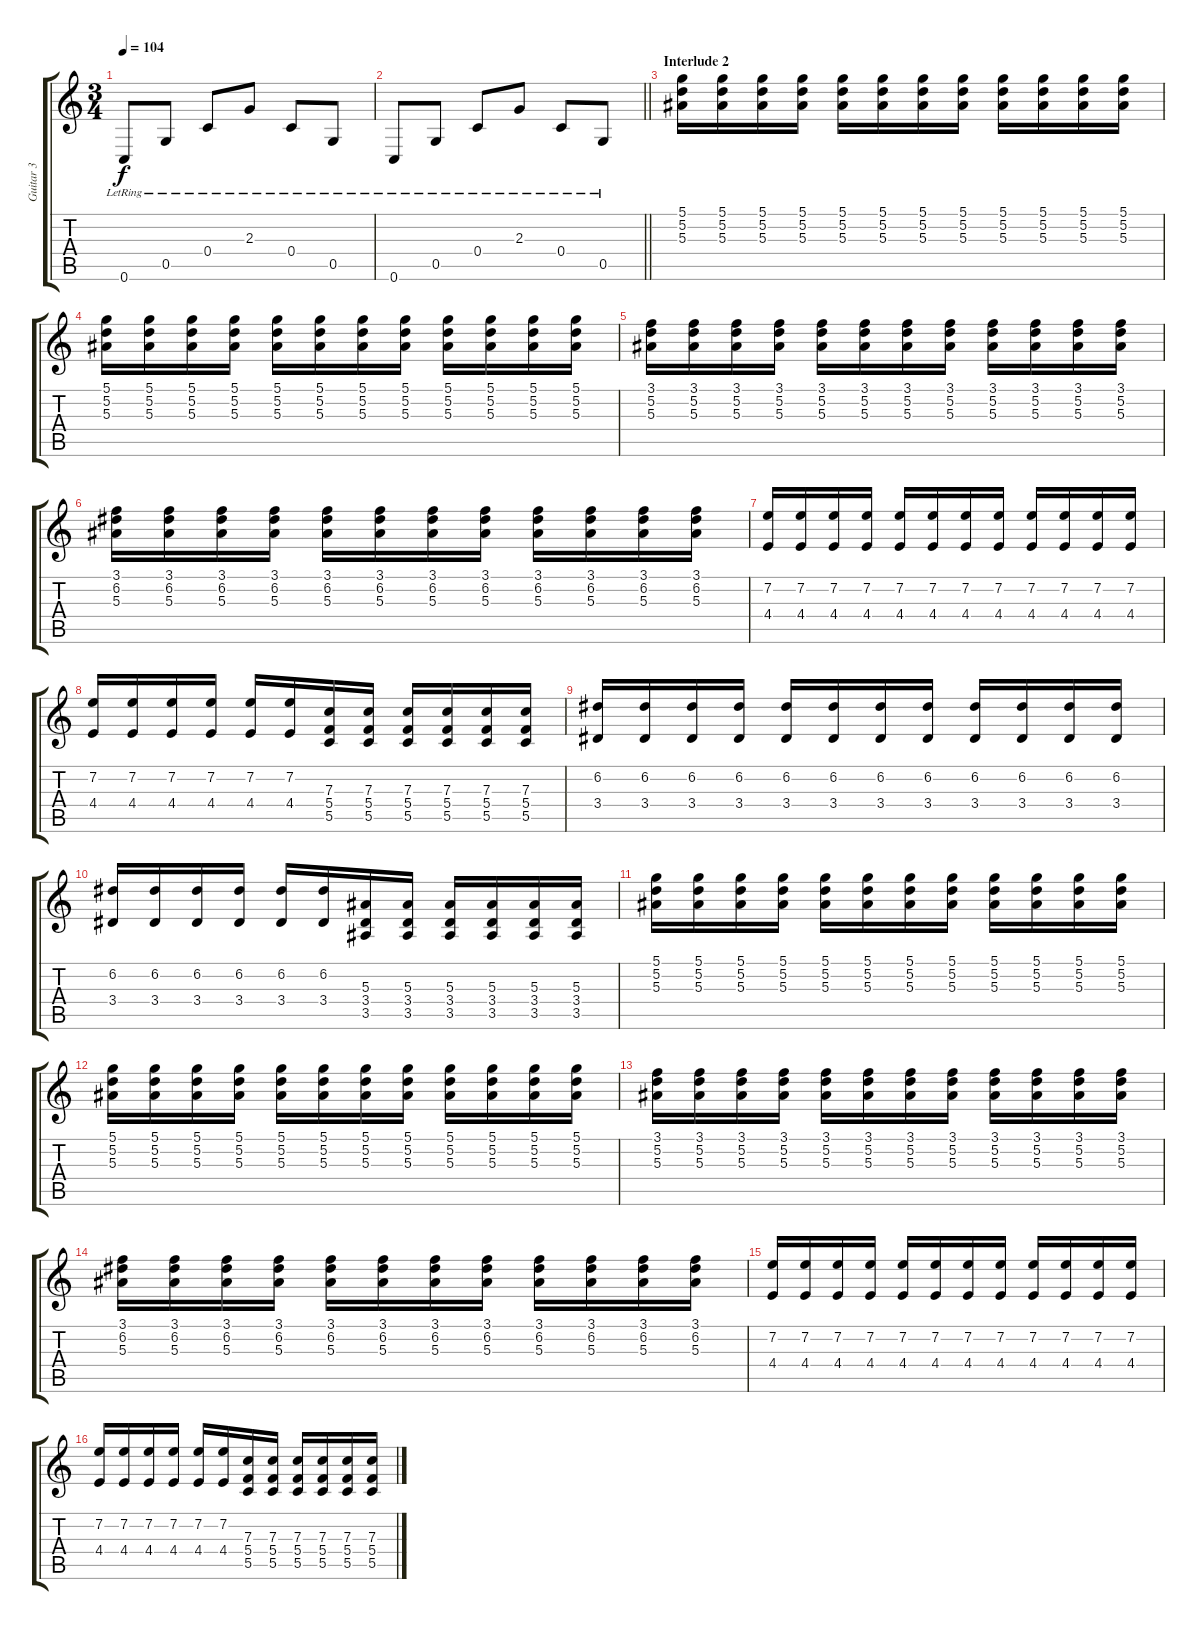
\track ("Guitar 3" "Guitar 3") {instrument distortionguitar}
\staff {score tabs}
\tuning (D4 A3 F3 C3 G2 C2) {hide}
\ts (3 4)
\tempo 104
\clef g2
\ks c
0.6{lr}.8{dy f} 0.5{lr}.8 0.4{lr}.8 2.3{lr}.8 0.4{lr}.8 0.5{lr}.8 |
\barLineRight lightlight
0.6{lr}.8 0.5{lr}.8 0.4{lr}.8 2.3{lr}.8 0.4{lr}.8 0.5{lr}.8 |
\section ("" "Interlude 2")
(5.1 5.2 5.3).16{instrument distortionguitar} (5.1 5.2 5.3).16 (5.1 5.2 5.3).16 (5.1 5.2 5.3).16 (5.1 5.2 5.3).16 (5.1 5.2 5.3).16 (5.1 5.2 5.3).16 (5.1 5.2 5.3).16 (5.1 5.2 5.3).16 (5.1 5.2 5.3).16 (5.1 5.2 5.3).16 (5.1 5.2 5.3).16 |
(5.1 5.2 5.3).16 (5.1 5.2 5.3).16 (5.1 5.2 5.3).16 (5.1 5.2 5.3).16 (5.1 5.2 5.3).16 (5.1 5.2 5.3).16 (5.1 5.2 5.3).16 (5.1 5.2 5.3).16 (5.1 5.2 5.3).16 (5.1 5.2 5.3).16 (5.1 5.2 5.3).16 (5.1 5.2 5.3).16 |
(3.1 5.2 5.3).16 (3.1 5.2 5.3).16 (3.1 5.2 5.3).16 (3.1 5.2 5.3).16 (3.1 5.2 5.3).16 (3.1 5.2 5.3).16 (3.1 5.2 5.3).16 (3.1 5.2 5.3).16 (3.1 5.2 5.3).16 (3.1 5.2 5.3).16 (3.1 5.2 5.3).16 (3.1 5.2 5.3).16 |
(3.1 6.2 5.3).16 (3.1 6.2 5.3).16 (3.1 6.2 5.3).16 (3.1 6.2 5.3).16 (3.1 6.2 5.3).16 (3.1 6.2 5.3).16 (3.1 6.2 5.3).16 (3.1 6.2 5.3).16 (3.1 6.2 5.3).16 (3.1 6.2 5.3).16 (3.1 6.2 5.3).16 (3.1 6.2 5.3).16 |
(7.2 4.4).16 (7.2 4.4).16 (7.2 4.4).16 (7.2 4.4).16 (7.2 4.4).16 (7.2 4.4).16 (7.2 4.4).16 (7.2 4.4).16 (7.2 4.4).16 (7.2 4.4).16 (7.2 4.4).16 (7.2 4.4).16 |
(7.2 4.4).16 (7.2 4.4).16 (7.2 4.4).16 (7.2 4.4).16 (7.2 4.4).16 (7.2 4.4).16 (7.3 5.4 5.5).16 (7.3 5.4 5.5).16 (7.3 5.4 5.5).16 (7.3 5.4 5.5).16 (7.3 5.4 5.5).16 (7.3 5.4 5.5).16 |
(6.2 3.4).16 (6.2 3.4).16 (6.2 3.4).16 (6.2 3.4).16 (6.2 3.4).16 (6.2 3.4).16 (6.2 3.4).16 (6.2 3.4).16 (6.2 3.4).16 (6.2 3.4).16 (6.2 3.4).16 (6.2 3.4).16 |
(6.2 3.4).16 (6.2 3.4).16 (6.2 3.4).16 (6.2 3.4).16 (6.2 3.4).16 (6.2 3.4).16 (5.3 3.4 3.5).16 (5.3 3.4 3.5).16 (5.3 3.4 3.5).16 (5.3 3.4 3.5).16 (5.3 3.4 3.5).16 (5.3 3.4 3.5).16 |
(5.1 5.2 5.3).16 (5.1 5.2 5.3).16 (5.1 5.2 5.3).16 (5.1 5.2 5.3).16 (5.1 5.2 5.3).16 (5.1 5.2 5.3).16 (5.1 5.2 5.3).16 (5.1 5.2 5.3).16 (5.1 5.2 5.3).16 (5.1 5.2 5.3).16 (5.1 5.2 5.3).16 (5.1 5.2 5.3).16 |
(5.1 5.2 5.3).16 (5.1 5.2 5.3).16 (5.1 5.2 5.3).16 (5.1 5.2 5.3).16 (5.1 5.2 5.3).16 (5.1 5.2 5.3).16 (5.1 5.2 5.3).16 (5.1 5.2 5.3).16 (5.1 5.2 5.3).16 (5.1 5.2 5.3).16 (5.1 5.2 5.3).16 (5.1 5.2 5.3).16 |
(3.1 5.2 5.3).16 (3.1 5.2 5.3).16 (3.1 5.2 5.3).16 (3.1 5.2 5.3).16 (3.1 5.2 5.3).16 (3.1 5.2 5.3).16 (3.1 5.2 5.3).16 (3.1 5.2 5.3).16 (3.1 5.2 5.3).16 (3.1 5.2 5.3).16 (3.1 5.2 5.3).16 (3.1 5.2 5.3).16 |
(3.1 6.2 5.3).16 (3.1 6.2 5.3).16 (3.1 6.2 5.3).16 (3.1 6.2 5.3).16 (3.1 6.2 5.3).16 (3.1 6.2 5.3).16 (3.1 6.2 5.3).16 (3.1 6.2 5.3).16 (3.1 6.2 5.3).16 (3.1 6.2 5.3).16 (3.1 6.2 5.3).16 (3.1 6.2 5.3).16 |
(7.2 4.4).16 (7.2 4.4).16 (7.2 4.4).16 (7.2 4.4).16 (7.2 4.4).16 (7.2 4.4).16 (7.2 4.4).16 (7.2 4.4).16 (7.2 4.4).16 (7.2 4.4).16 (7.2 4.4).16 (7.2 4.4).16 |
(7.2 4.4).16 (7.2 4.4).16 (7.2 4.4).16 (7.2 4.4).16 (7.2 4.4).16 (7.2 4.4).16 (7.3 5.4 5.5).16 (7.3 5.4 5.5).16 (7.3 5.4 5.5).16 (7.3 5.4 5.5).16 (7.3 5.4 5.5).16 (7.3 5.4 5.5).16
